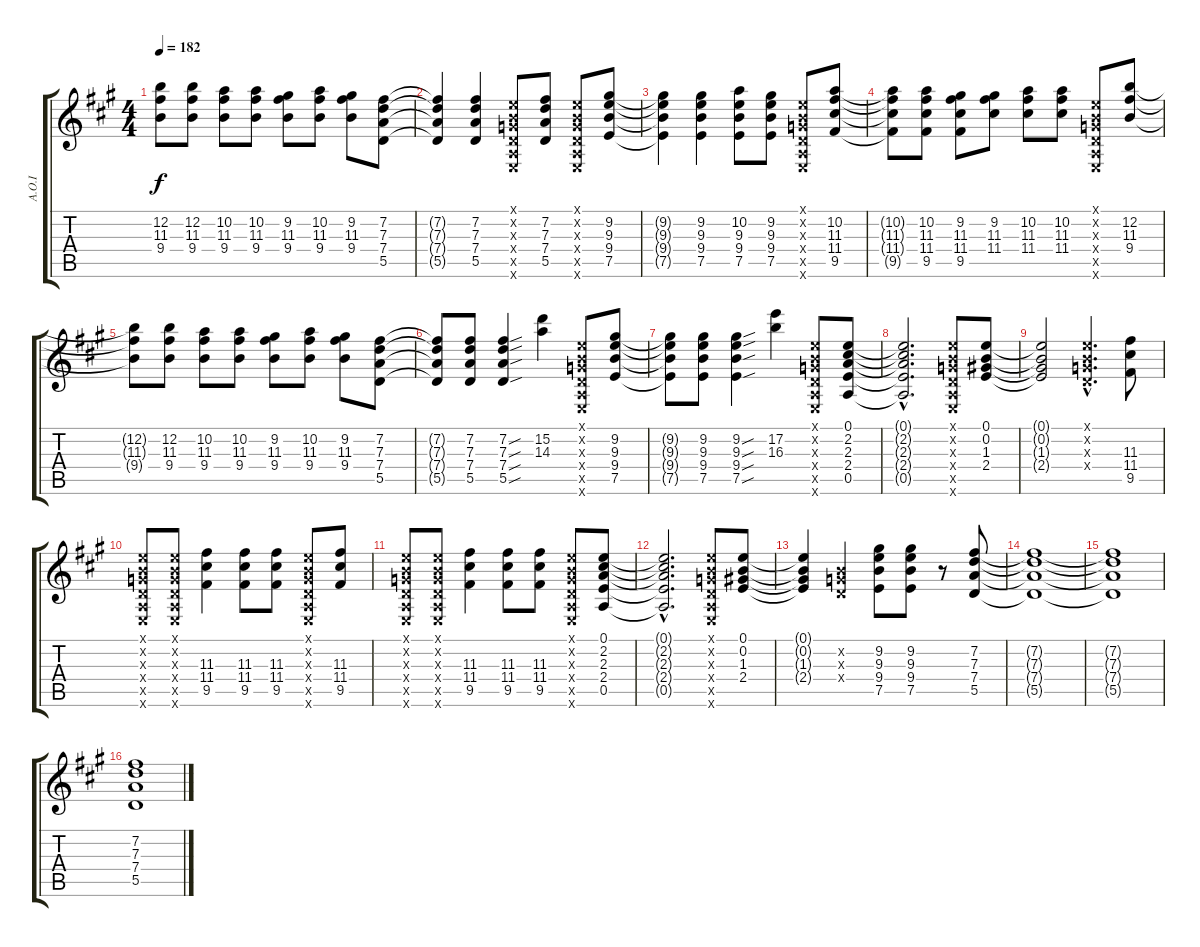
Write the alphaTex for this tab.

\track ("A.O.I" "A.O.I") {instrument distortionguitar}
\staff {score tabs}
\tuning (E4 B3 G3 D3 A2 E2) {hide}
\ts (4 4)
\tempo 182
\clef g2
\ks a
(12.2{t} 11.3{t} 9.4{t}).8{dy f} (12.2 11.3 9.4).8 (10.2 11.3 9.4).8 (10.2 11.3 9.4).8 (9.2 11.3 9.4).8 (10.2 11.3 9.4).8 (9.2 11.3 9.4).8 (7.2 7.3 7.4 5.5).8 |
(7.2{t} 7.3{t} 7.4{t} 5.5{t}).4 (7.2 7.3 7.4 5.5).4 (0.1{x} 0.2{x} 0.3{x} 0.4{x} 0.5{x} 0.6{x}).8 (7.2 7.3 7.4 5.5).8 (0.1{x} 0.2{x} 0.3{x} 0.4{x} 0.5{x} 0.6{x}).8 (9.2 9.3 9.4 7.5).8 |
(9.2{t} 9.3{t} 9.4{t} 7.5{t}).4 (9.2 9.3 9.4 7.5).4 (10.2 9.3 9.4 7.5).8 (9.2 9.3 9.4 7.5).8 (0.1{x} 0.2{x} 0.3{x} 0.4{x} 0.5{x} 0.6{x}).8 (10.2 11.3 11.4 9.5).8 |
(10.2{t} 11.3{t} 11.4{t} 9.5{t}).8 (10.2 11.3 11.4 9.5).8 (9.2 11.3 11.4 9.5).8 (9.2 11.3 11.4).8 (10.2 11.3 11.4).8 (10.2 11.3 11.4).8 (0.1{x} 0.2{x} 0.3{x} 0.4{x} 0.5{x} 0.6{x}).8 (12.2 11.3 9.4).8 |
(12.2{t} 11.3{t} 9.4{t}).8 (12.2 11.3 9.4).8 (10.2 11.3 9.4).8 (10.2 11.3 9.4).8 (9.2 11.3 9.4).8 (10.2 11.3 9.4).8 (9.2 11.3 9.4).8 (7.2 7.3 7.4 5.5).8 |
(7.2{t} 7.3{t} 7.4{t} 5.5{t}).8 (7.2 7.3 7.4 5.5).8 (7.2{sou} 7.3{sou} 7.4{sou} 5.5{sou}).4 (15.2 14.3).4 (0.1{x} 0.2{x} 0.3{x} 0.4{x} 0.5{x} 0.6{x}).8 (9.2 9.3 9.4 7.5).8 |
(9.2{t} 9.3{t} 9.4{t} 7.5{t}).8 (9.2 9.3 9.4 7.5).8 (9.2{sou} 9.3{sou} 9.4{sou} 7.5{sou}).4 (17.2 16.3).4 (0.1{x} 0.2{x} 0.3{x} 0.4{x} 0.5{x} 0.6{x}).8 (0.1 2.2 2.3 2.4 0.5).8 |
(0.1{hac t} 2.2{hac t} 2.3{hac t} 2.4{hac t} 0.5{hac t}).2{d} (0.1{x} 0.2{x} 0.3{x} 0.4{x} 0.5{x} 0.6{x}).8 (0.1 0.2 1.3 2.4).8 |
(0.1{t} 0.2{t} 1.3{t} 2.4{t}).2 (0.1{hac x} 0.2{hac x} 0.3{hac x} 0.4{hac x}).4{d} (11.3 11.4 9.5).8 |
(0.1{x} 0.2{x} 0.3{x} 0.4{x} 0.5{x} 0.6{x}).8 (0.1{x} 0.2{x} 0.3{x} 0.4{x} 0.5{x} 0.6{x}).8 (11.3 11.4 9.5).4 (11.3 11.4 9.5).8 (11.3 11.4 9.5).8 (0.1{x} 0.2{x} 0.3{x} 0.4{x} 0.5{x} 0.6{x}).8 (11.3 11.4 9.5).8 |
(0.1{x} 0.2{x} 0.3{x} 0.4{x} 0.5{x} 0.6{x}).8 (0.1{x} 0.2{x} 0.3{x} 0.4{x} 0.5{x} 0.6{x}).8 (11.3 11.4 9.5).4 (11.3 11.4 9.5).8 (11.3 11.4 9.5).8 (0.1{x} 0.2{x} 0.3{x} 0.4{x} 0.5{x} 0.6{x}).8 (0.1 2.2 2.3 2.4 0.5).8 |
(0.1{hac t} 2.2{hac t} 2.3{hac t} 2.4{hac t} 0.5{hac t}).2{d} (0.1{x} 0.2{x} 0.3{x} 0.4{x} 0.5{x} 0.6{x}).8 (0.1 0.2 1.3 2.4).8 |
(0.1{t} 0.2{t} 1.3{t} 2.4{t}).4 (0.2{x} 0.3{x} 0.4{x}).4 (9.2 9.3 9.4 7.5).8 (9.2 9.3 9.4 7.5).8 r.8 (7.2 7.3 7.4 5.5).8 |
(7.2{t} 7.3{t} 7.4{t} 5.5{t}).1 |
(7.2{t} 7.3{t} 7.4{t} 5.5{t}).1 |
(7.2 7.3 7.4 5.5).1
